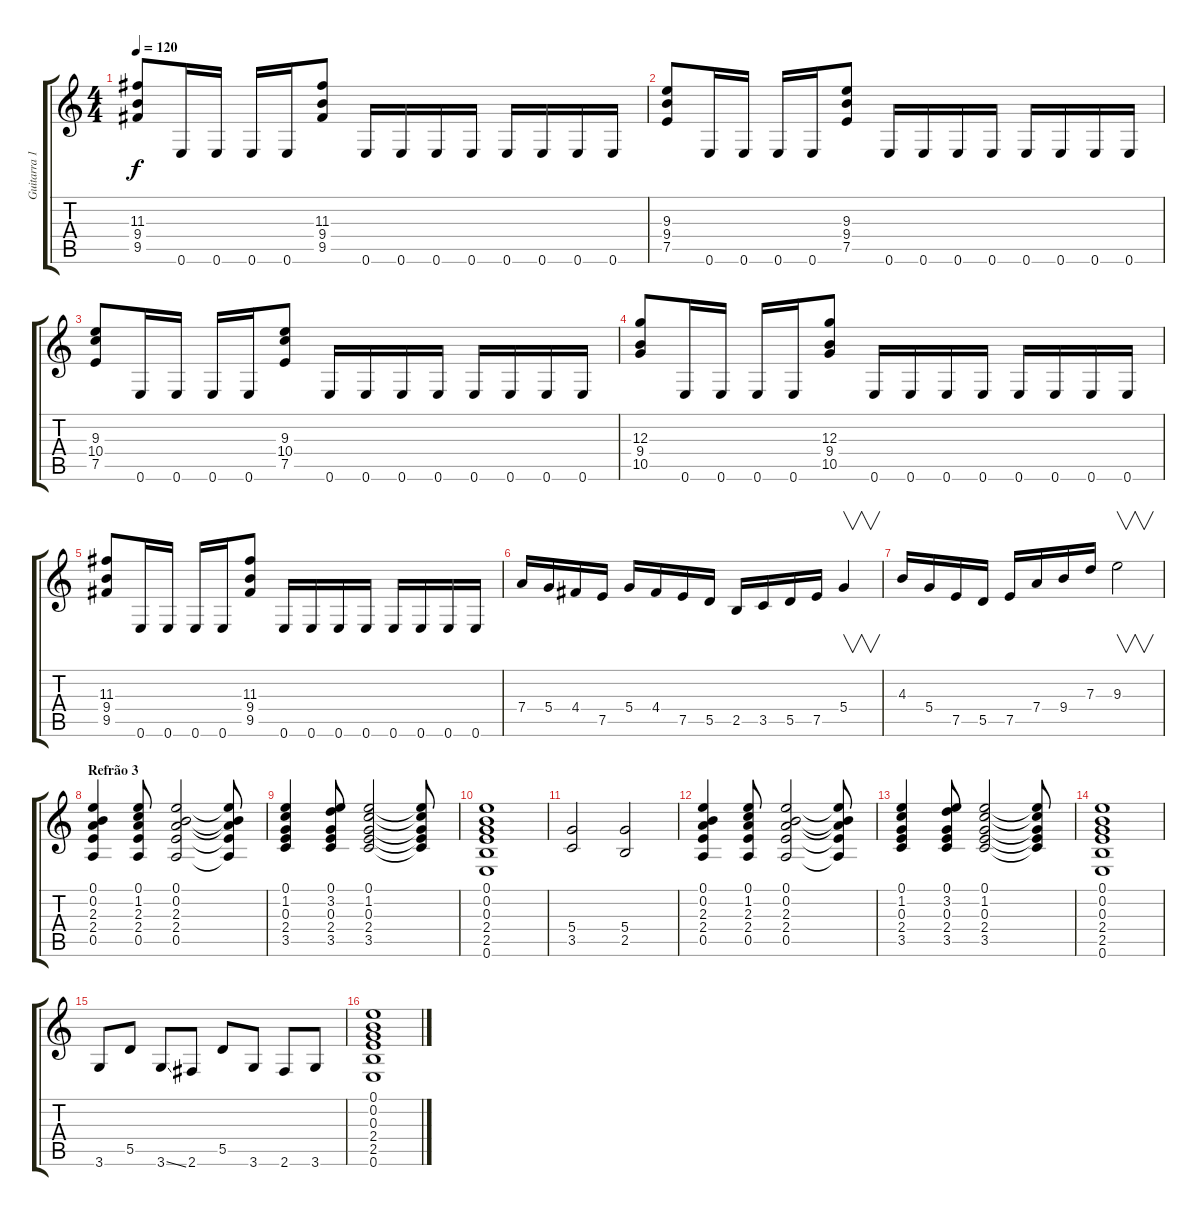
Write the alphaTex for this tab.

\track ("Guitarra 1" "Guitarra 1") {instrument distortionguitar}
\staff {score tabs}
\tuning (E4 B3 G3 D3 A2 E2) {hide}
\ts (4 4)
\tempo 120
\clef g2
\ks c
(11.3 9.4 9.5).8{dy f} 0.6.16 0.6.16 0.6.16 0.6.16 (11.3 9.4 9.5).8 0.6.16 0.6.16 0.6.16 0.6.16 0.6.16 0.6.16 0.6.16 0.6.16 |
(9.3 9.4 7.5).8 0.6.16 0.6.16 0.6.16 0.6.16 (9.3 9.4 7.5).8 0.6.16 0.6.16 0.6.16 0.6.16 0.6.16 0.6.16 0.6.16 0.6.16 |
(9.3 10.4 7.5).8 0.6.16 0.6.16 0.6.16 0.6.16 (9.3 10.4 7.5).8 0.6.16 0.6.16 0.6.16 0.6.16 0.6.16 0.6.16 0.6.16 0.6.16 |
(12.3 9.4 10.5).8 0.6.16 0.6.16 0.6.16 0.6.16 (12.3 9.4 10.5).8 0.6.16 0.6.16 0.6.16 0.6.16 0.6.16 0.6.16 0.6.16 0.6.16 |
(11.3 9.4 9.5).8 0.6.16 0.6.16 0.6.16 0.6.16 (11.3 9.4 9.5).8 0.6.16 0.6.16 0.6.16 0.6.16 0.6.16 0.6.16 0.6.16 0.6.16 |
7.4.16{balance 13} 5.4.16 4.4.16 7.5.16 5.4.16 4.4.16 7.5.16 5.5.16 2.5.16 3.5.16 5.5.16 7.5.16 5.4.4{v} |
4.3.16{balance 13} 5.4.16 7.5.16 5.5.16 7.5.16 7.4.16 9.4.16 7.3.16 9.3.2{v} |
\section ("" "Refrão 3")
(0.1 0.2 2.3 2.4 0.5).4 (0.1 1.2 2.3 2.4 0.5).8 (0.1 0.2 2.3 2.4 0.5).2 (0.1{t} 0.2{t} 2.3{t} 2.4{t} 0.5{t}).8 |
(0.1 1.2 0.3 2.4 3.5).4 (0.1 3.2 0.3 2.4 3.5).8 (0.1 1.2 0.3 2.4 3.5).2 (0.1{t} 1.2{t} 0.3{t} 2.4{t} 3.5{t}).8 |
(0.1 0.2 0.3 2.4 2.5 0.6).1 |
(5.4 3.5).2 (5.4 2.5).2 |
(0.1 0.2 2.3 2.4 0.5).4 (0.1 1.2 2.3 2.4 0.5).8 (0.1 0.2 2.3 2.4 0.5).2 (0.1{t} 0.2{t} 2.3{t} 2.4{t} 0.5{t}).8 |
(0.1 1.2 0.3 2.4 3.5).4 (0.1 3.2 0.3 2.4 3.5).8 (0.1 1.2 0.3 2.4 3.5).2 (0.1{t} 1.2{t} 0.3{t} 2.4{t} 3.5{t}).8 |
(0.1 0.2 0.3 2.4 2.5 0.6).1 |
3.6.8 5.5.8 3.6{ss}.8 2.6.8 5.5.8 3.6.8 2.6.8 3.6.8 |
(0.1 0.2 0.3 2.4 2.5 0.6).1
